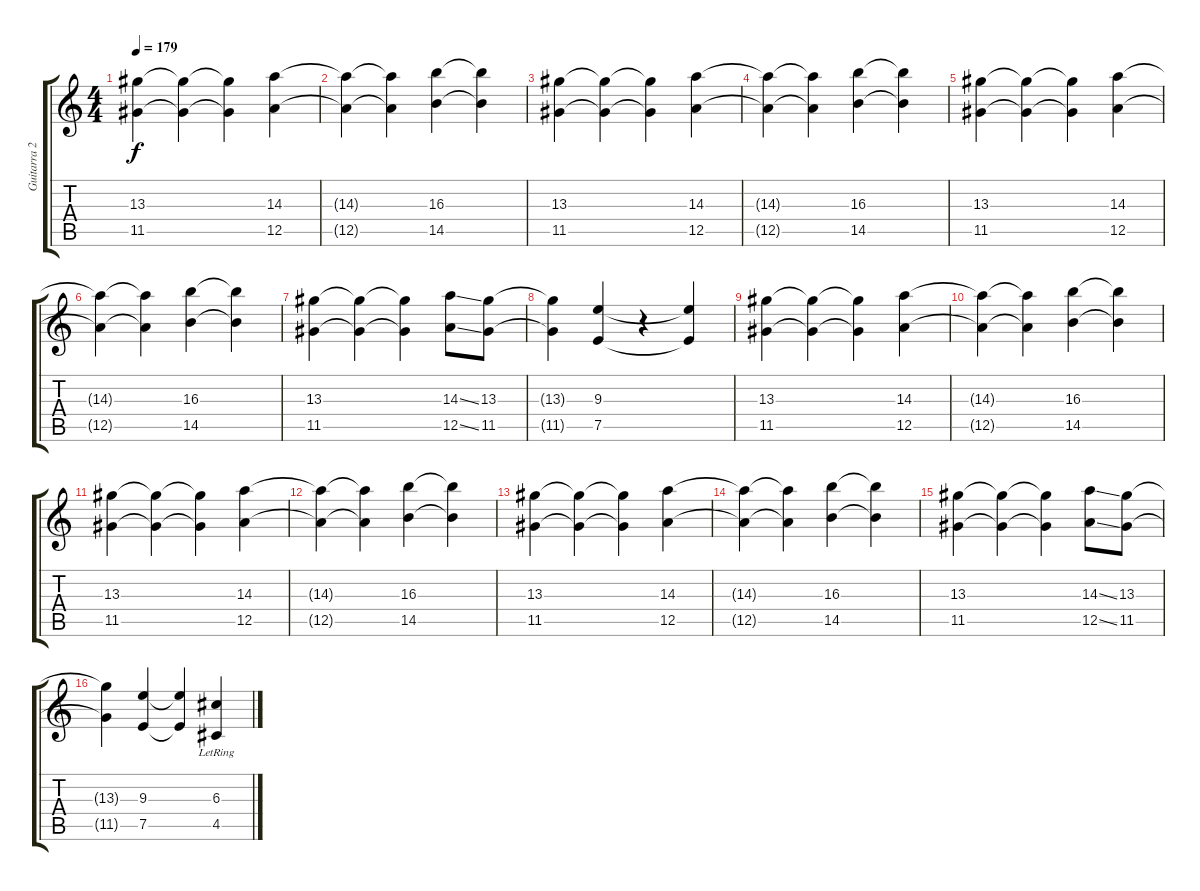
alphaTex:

\track ("Guitarra 2" "Guitarra 2") {instrument acousticguitarnylon}
\staff {score tabs}
\tuning (E4 B3 G3 D3 A2 D2) {hide}
\ts (4 4)
\tempo 179
\clef g2
\ks c
(13.3 11.5).4{dy f} (13.3{t} 11.5{t}).4 (13.3{t} 11.5{t}).4 (14.3 12.5).4 |
(14.3{t} 12.5{t}).4 (14.3{t} 12.5{t}).4 (16.3 14.5).4 (16.3{t} 14.5{t}).4 |
(13.3 11.5).4 (13.3{t} 11.5{t}).4 (13.3{t} 11.5{t}).4 (14.3 12.5).4 |
(14.3{t} 12.5{t}).4 (14.3{t} 12.5{t}).4 (16.3 14.5).4 (16.3{t} 14.5{t}).4 |
(13.3 11.5).4 (13.3{t} 11.5{t}).4 (13.3{t} 11.5{t}).4 (14.3 12.5).4 |
(14.3{t} 12.5{t}).4 (14.3{t} 12.5{t}).4 (16.3 14.5).4 (16.3{t} 14.5{t}).4 |
(13.3 11.5).4 (13.3{t} 11.5{t}).4 (13.3{t} 11.5{t}).4 (14.3{ss} 12.5{ss}).8 (13.3 11.5).8 |
(13.3{t} 11.5{t}).4 (9.3 7.5).4 r.4 (9.3{t} 7.5{t}).4 |
(13.3 11.5).4 (13.3{t} 11.5{t}).4 (13.3{t} 11.5{t}).4 (14.3 12.5).4 |
(14.3{t} 12.5{t}).4 (14.3{t} 12.5{t}).4 (16.3 14.5).4 (16.3{t} 14.5{t}).4 |
(13.3 11.5).4 (13.3{t} 11.5{t}).4 (13.3{t} 11.5{t}).4 (14.3 12.5).4 |
(14.3{t} 12.5{t}).4 (14.3{t} 12.5{t}).4 (16.3 14.5).4 (16.3{t} 14.5{t}).4 |
(13.3 11.5).4 (13.3{t} 11.5{t}).4 (13.3{t} 11.5{t}).4 (14.3 12.5).4 |
(14.3{t} 12.5{t}).4 (14.3{t} 12.5{t}).4 (16.3 14.5).4 (16.3{t} 14.5{t}).4 |
(13.3 11.5).4 (13.3{t} 11.5{t}).4 (13.3{t} 11.5{t}).4 (14.3{ss} 12.5{ss}).8 (13.3 11.5).8 |
(13.3{t} 11.5{t}).4 (9.3 7.5).4 (9.3{t} 7.5{t}).4 (6.3{lr} 4.5{lr}).4
